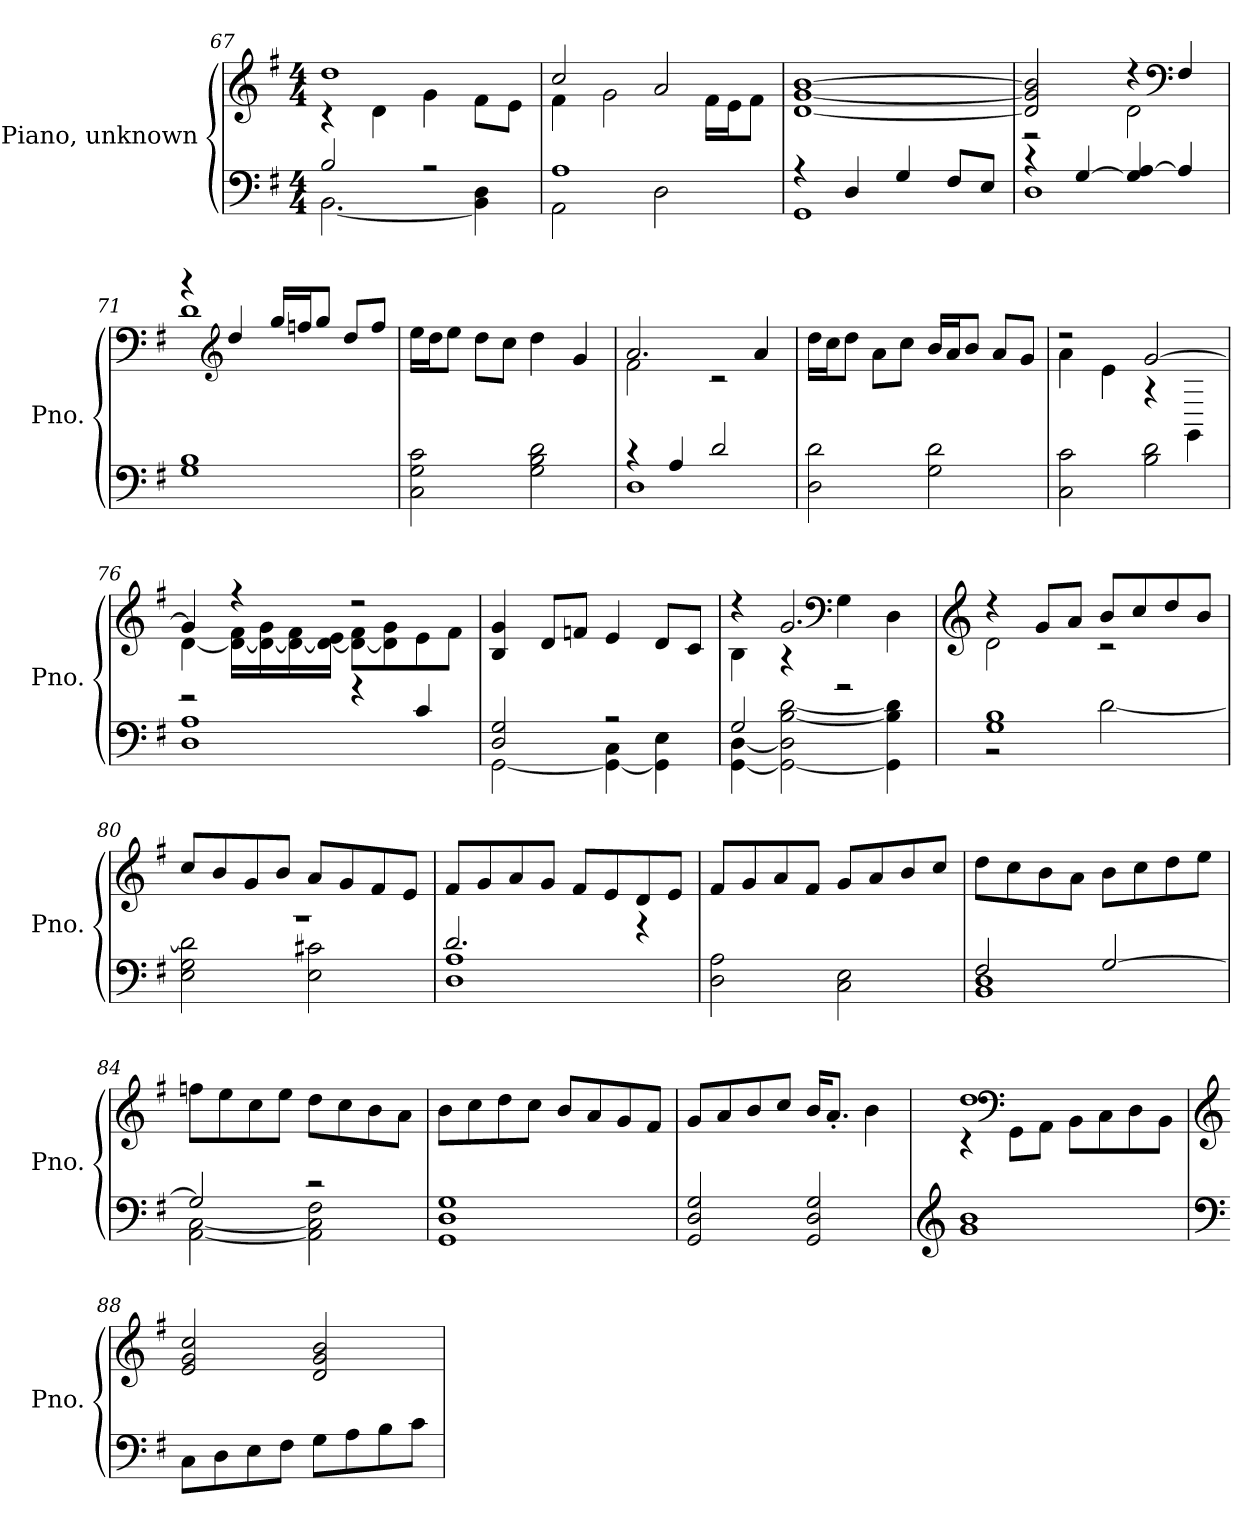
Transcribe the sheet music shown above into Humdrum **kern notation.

**kern	**kern
*part1	*part1
*staff2	*staff1
*I"Piano, unknown	*
*I'Pno.	*
!!LO:LB:g=z
*clefF4	*clefG2
*k[f#]	*k[f#]
*M4/4	*M4/4
=67	=67
*^	*^
2B/	[2.BB\	1dd	4r
.	.	.	4d\
2r	.	.	4g\
.	4BB\] 4D\	.	8f#\L
.	.	.	8e\J
=68	=68	=68	=68
1A	2AA\	2cc/	4f#\
.	.	.	2g\
.	2D\	2a/	.
.	.	.	16f#\LL
.	.	.	16e\J
.	.	.	8f#\J
*	*	*v	*v
=69	=69	=69
4r	1GG	[1d [1g [1b
4D/	.	.
4G/	.	.
8F#/L	.	.
8E/J	.	.
=70	=70	=70
*	*	*^
4r	1D	2d/] 2g/] 2b/]	2r
[4G/	.	.	.
4G/] [4A/	.	4r	2d\
*	*	*clefF4	*
4A/]	.	4F#/	.
*v	*v	*	*
=71	=71	=71
1G 1B	4r	1d
*	*clefG2	*
.	4dd/	.
.	16gg/LL	.
.	16ffn/J	.
.	8gg/J	.
.	8dd/L	.
.	8ff/J	.
*	*v	*v
=72	=72
2C\ 2G\ 2c\	16ee\LL
.	16dd\J
.	8ee\J
.	8dd\L
.	8cc\J
2G\ 2B\ 2d\	4dd\
.	4g/
!!LO:LB:g=z
=73	=73
*^	*^
4r	1D	2.a/	2f#\
4A/	.	.	.
2d/	.	.	2r
.	.	4a/	.
*v	*v	*	*
*	*v	*v
=74	=74
2D\ 2d\	16dd\LL
.	16cc\J
.	8dd\J
.	8a\L
.	8cc\J
2G\ 2d\	16b/LL
.	16a/J
.	8b/J
.	8a/L
.	8g/J
=75	=75
*	*^
2C\ 2c\	2r	4a\
.	.	4e\
2B\ 2d\	[2g/	4r
.	.	4GG\
=76	=76	=76
*^	*	*
2r	1D 1A	4g/]	[4d\
.	.	4r	16d\_ 16f#\LL
.	.	.	16d\_ 16g\
.	.	.	16d\_ 16f#\
.	.	.	16d\_ 16e\JJ
4r	.	2r	8d\_ 8f#\L
.	.	.	8d\] 8g\
4c/	.	.	8e\
.	.	.	8f#\J
*	*	*v	*v
=77	=77	=77
2D/ 2G/	[2GG\	4B/ 4g/
.	.	8d/L
.	.	8fn/J
2r	4GG\_ 4C\	4e/
.	4GG\] 4E\	8d/L
.	.	8c/J
!!LO:LB:g=z
=78	=78	=78
*	*	*^
2G/	[4GG\ [4D\	4r	4B\
.	2GG\_ 2D\] [2B\ [2d\	2.g/	4r
*	*	*clefF4	*
2r	.	.	4G\
.	4GG\] 4B\] 4d\]	.	4D\
=79	=79	=79	=79
*	*	*clefG2	*
1G 1B	2r	4r	2d\
.	.	8g/L	.
.	.	8a/J	.
.	[2d\	8b/L	2r
.	.	8cc/	.
.	.	8dd/	.
.	.	8b/J	.
*	*	*v	*v
=80	=80	=80
1r	2E\ 2G\ 2d\]	8cc/L
.	.	8b/
.	.	8g/
.	.	8b/J
.	2E\ 2c#X\	8a/L
.	.	8g/
.	.	8f#/
.	.	8e/J
=81	=81	=81
2.d/	1D 1A	8f#/L
.	.	8g/
.	.	8a/
.	.	8g/J
.	.	8f#/L
.	.	8e/
4r	.	8d/
.	.	8e/J
*v	*v	*
=82	=82
2D\ 2A\	8f#/L
.	8g/
.	8a/
.	8f#/J
2C\ 2E\	8g/L
.	8a/
.	8b/
.	8cc/J
!!LO:LB:g=z
=83	=83
*^	*
2F#/	1BB 1D	8dd\L
.	.	8cc\
.	.	8b\
.	.	8a\J
[2G/	.	8b\L
.	.	8cc\
.	.	8dd\
.	.	8ee\J
=84	=84	=84
2G/]	[2AA\ [2C\	8ffn\L
.	.	8ee\
.	.	8cc\
.	.	8ee\J
2r	2AA\] 2C\] 2F#\	8dd\L
.	.	8cc\
.	.	8b\
.	.	8a\J
*v	*v	*
=85	=85
1GG 1D 1G	8b\L
.	8cc\
.	8dd\
.	8cc\J
.	8b/L
.	8a/
.	8g/
.	8f#/J
=86	=86
2GG/ 2D/ 2G/	8g/L
.	8a/
.	8b/
.	8cc/J
2GG/ 2D/ 2G/	16b/KL
.	8.a'/J
.	4b\
=87	=87
*clefG2	*
*	*^
1g 1b	1dd	4r
*	*clefF4	*
.	.	8GG\L
.	.	8AA\J
.	.	8BB\L
.	.	8C\
.	.	8D\
.	.	8BB\J
*	*v	*v
!!LO:PB:g=z
=88	=88
*clefF4	*clefG2
8C\L	2e/ 2g/ 2cc/
8D\	.
8E\	.
8F#\J	.
8G\L	2d/ 2g/ 2b/
8A\	.
8B\	.
8c\J	.
=	=
*-	*-
